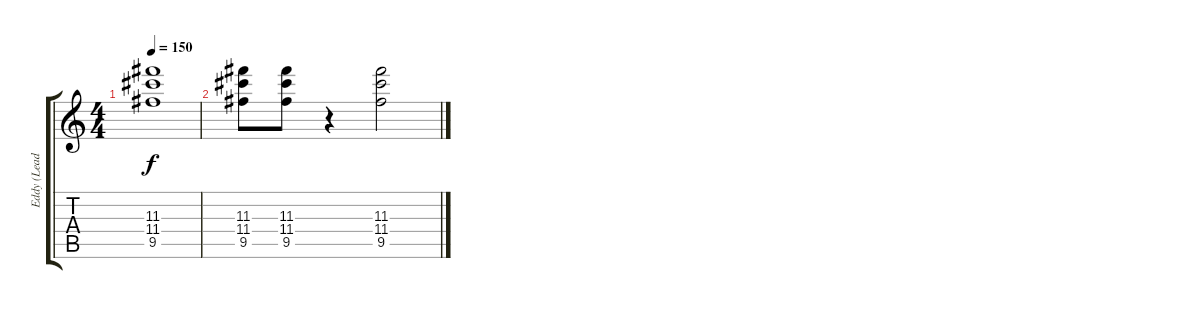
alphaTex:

\track ("Eddy (Lead Guitar)" "Eddy (Lead") {instrument distortionguitar}
\staff {score tabs}
\tuning (E4 B3 G4 D4 A3 E3) {hide}
\ts (4 4)
\tempo 150
\clef g2
\ks c
(11.3 11.4 9.5).1{dy f} |
(11.3 11.4 9.5).8 (11.3 11.4 9.5).8 r.4 (11.3 11.4 9.5).2
